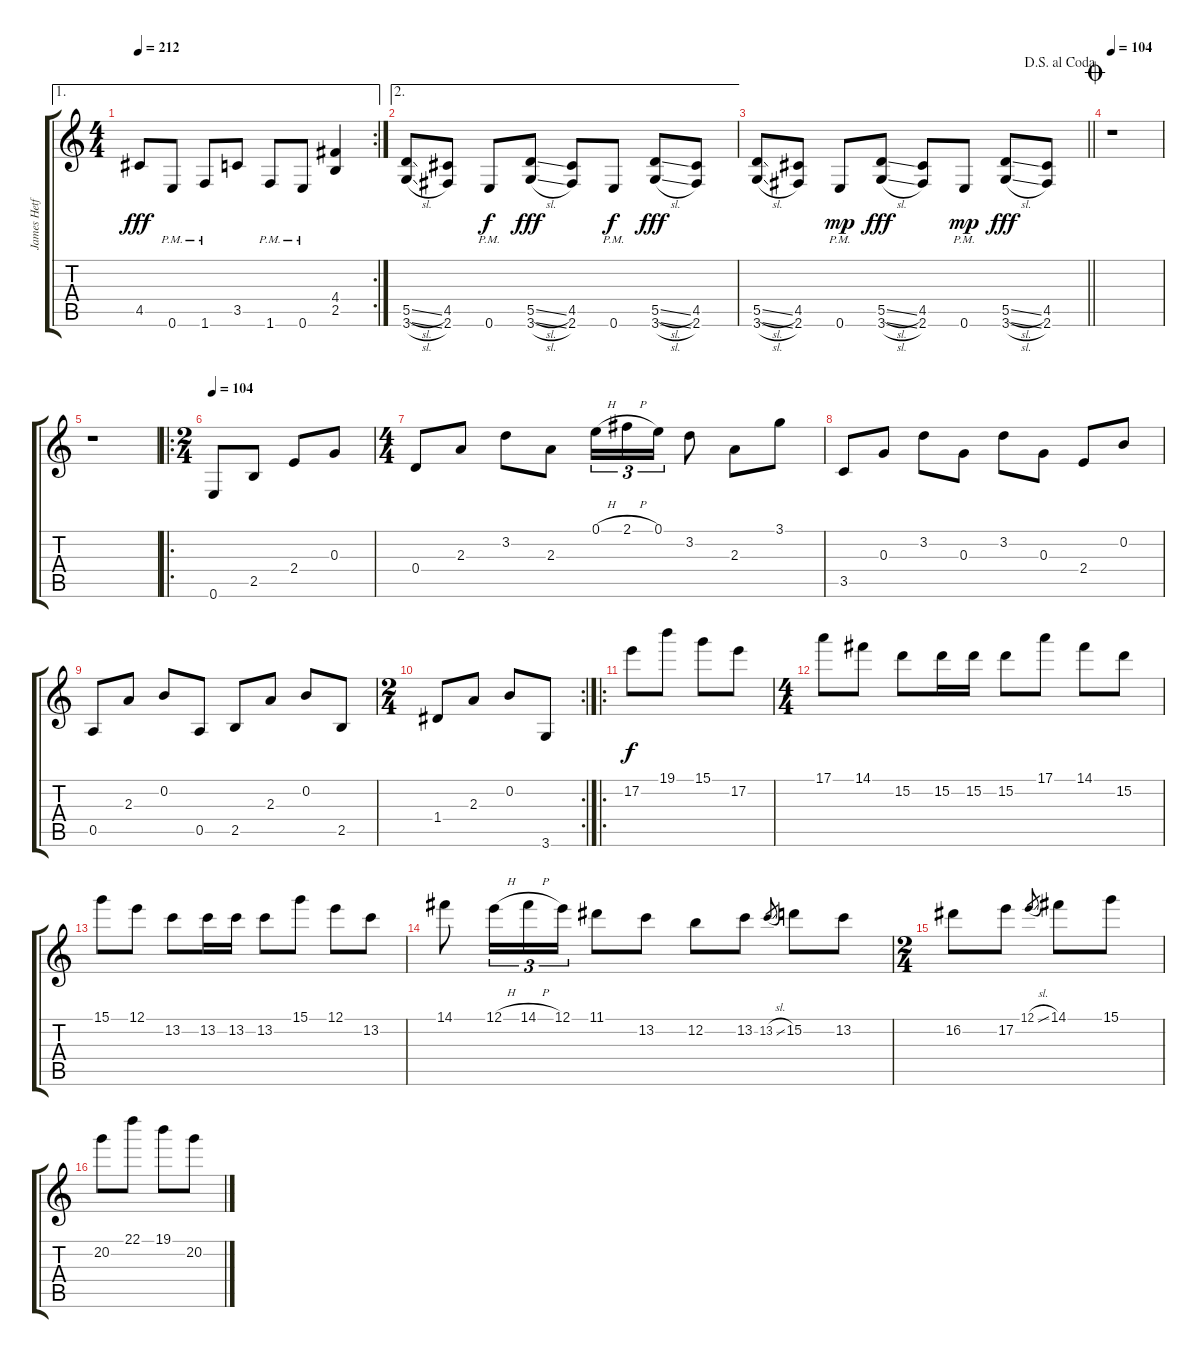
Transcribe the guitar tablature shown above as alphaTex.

\track ("James Hetfield" "James Hetf") {instrument distortionguitar}
\staff {score tabs}
\tuning (E4 B3 G3 D3 A2 E2) {hide}
\ae 1
\rc 2
\ts (4 4)
\tempo 212
\clef g2
\ks c
4.5.8{dy fff} 0.6{pm}.8 1.6{pm}.8 3.5.8 1.6{pm}.8 0.6{pm}.8 (4.4 2.5).4 |
\ae 2
(5.5{sl} 3.6{sl}).8 (4.5 2.6).8 0.6{pm}.8{dy f} (5.5{sl} 3.6{sl}).8{dy fff} (4.5 2.6).8 0.6{pm}.8{dy f} (5.5{sl} 3.6{sl}).8{dy fff} (4.5 2.6).8 |
\jump dalsegnoalcoda
\barLineRight lightlight
(5.5{sl} 3.6{sl}).8 (4.5 2.6).8 0.6{pm}.8{dy mp} (5.5{sl} 3.6{sl}).8{dy fff} (4.5 2.6).8 0.6{pm}.8{dy mp} (5.5{sl} 3.6{sl}).8{dy fff} (4.5 2.6).8 |
\jump coda
\tempo 104
r.1 |
r.1 |
\ro
\ts (2 4)
\tempo 104
0.6.8{instrument electricguitarclean} 2.5.8 2.4.8 0.3.8 |
\ts (4 4)
0.4.8 2.3.8 3.2.8 2.3.8 0.1{h}.16{tu (3 2)} 2.1{h}.16{tu (3 2)} 0.1.16{tu (3 2)} 3.2.8 2.3.8 3.1.8 |
3.5.8 0.3.8 3.2.8 0.3.8 3.2.8 0.3.8 2.4.8 0.2.8 |
0.5.8 2.3.8 0.2.8 0.5.8 2.5.8 2.3.8 0.2.8 2.5.8 |
\rc 2
\ts (2 4)
1.4.8 2.3.8 0.2.8 3.6.8 |
\ro
17.2.8{dy f volume 13 balance 6 instrument overdrivenguitar} 19.1.8 15.1.8 17.2.8 |
\ts (4 4)
17.1.8 14.1.8 15.2.8 15.2.16 15.2.16 15.2.8 17.1.8 14.1.8 15.2.8 |
15.1.8 12.1.8 13.2.8 13.2.16 13.2.16 13.2.8 15.1.8 12.1.8 13.2.8 |
14.1.8 12.1{h}.16{tu (3 2)} 14.1{h}.16{tu (3 2)} 12.1.16{tu (3 2)} 11.1.8 13.2.8 12.2.8 13.2.8 13.2{sl}.8{gr} 15.2.8 13.2.8 |
\ts (2 4)
16.2.8 17.2.8 12.1{sl}.8{gr} 14.1.8 15.1.8 |
20.2.8{balance 10 instrument overdrivenguitar} 22.1.8 19.1.8 20.2.8
